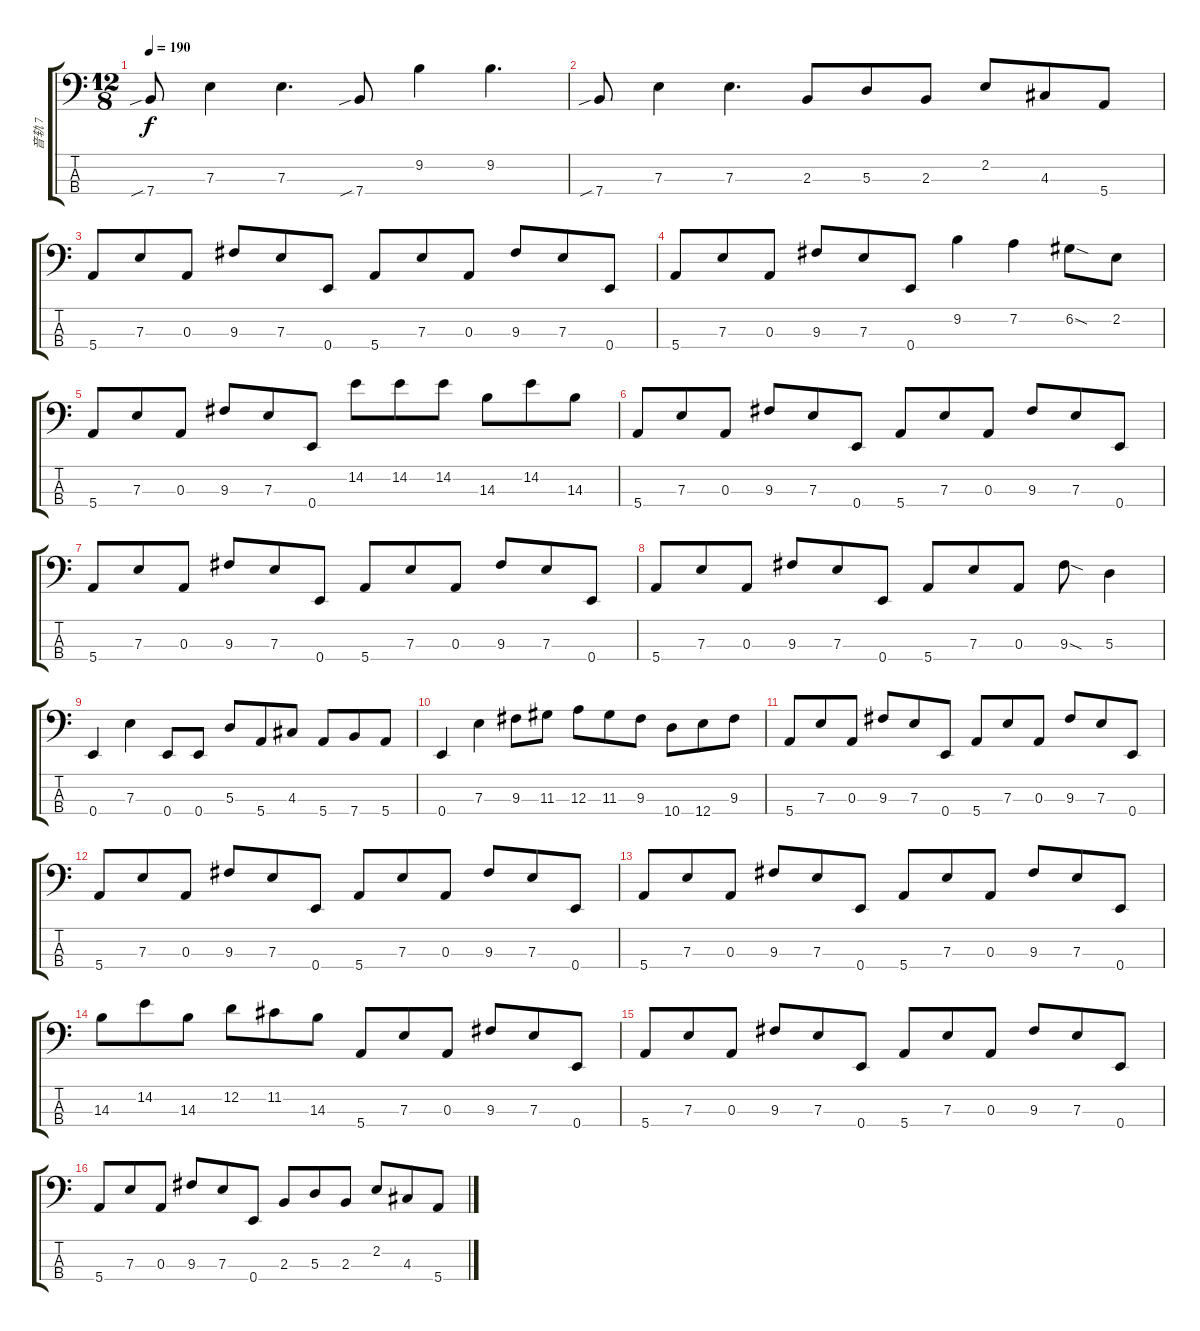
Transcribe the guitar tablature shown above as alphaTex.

\track ("音轨 7" "音轨 7") {instrument electricbassfinger}
\staff {score tabs}
\tuning (G2 D2 A1 E1) {hide}
\ts (12 8)
\tempo 190
\clef f4
\ks c
7.4{sib}.8{dy f} 7.3.4 7.3.4{d} 7.4{sib}.8 9.2.4 9.2.4{d} |
7.4{sib}.8 7.3.4 7.3.4{d} 2.3.8 5.3.8 2.3.8 2.2.8 4.3.8 5.4.8 |
5.4.8 7.3.8 0.3.8 9.3.8 7.3.8 0.4.8 5.4.8 7.3.8 0.3.8 9.3.8 7.3.8 0.4.8 |
5.4.8 7.3.8 0.3.8 9.3.8 7.3.8 0.4.8 9.2.4 7.2.4 6.2{sod}.8 2.2.8 |
5.4.8 7.3.8 0.3.8 9.3.8 7.3.8 0.4.8 14.2.8 14.2.8 14.2.8 14.3.8 14.2.8 14.3.8 |
5.4.8 7.3.8 0.3.8 9.3.8 7.3.8 0.4.8 5.4.8 7.3.8 0.3.8 9.3.8 7.3.8 0.4.8 |
5.4.8 7.3.8 0.3.8 9.3.8 7.3.8 0.4.8 5.4.8 7.3.8 0.3.8 9.3.8 7.3.8 0.4.8 |
5.4.8 7.3.8 0.3.8 9.3.8 7.3.8 0.4.8 5.4.8 7.3.8 0.3.8 9.3{sod}.8 5.3.4 |
0.4.4 7.3.4 0.4.8 0.4.8 5.3.8 5.4.8 4.3.8 5.4.8 7.4.8 5.4.8 |
0.4.4 7.3.4 9.3.8 11.3.8 12.3.8 11.3.8 9.3.8 10.4.8 12.4.8 9.3.8 |
5.4.8 7.3.8 0.3.8 9.3.8 7.3.8 0.4.8 5.4.8 7.3.8 0.3.8 9.3.8 7.3.8 0.4.8 |
5.4.8 7.3.8 0.3.8 9.3.8 7.3.8 0.4.8 5.4.8 7.3.8 0.3.8 9.3.8 7.3.8 0.4.8 |
5.4.8 7.3.8 0.3.8 9.3.8 7.3.8 0.4.8 5.4.8 7.3.8 0.3.8 9.3.8 7.3.8 0.4.8 |
14.3.8 14.2.8 14.3.8 12.2.8 11.2.8 14.3.8 5.4.8 7.3.8 0.3.8 9.3.8 7.3.8 0.4.8 |
5.4.8 7.3.8 0.3.8 9.3.8 7.3.8 0.4.8 5.4.8 7.3.8 0.3.8 9.3.8 7.3.8 0.4.8 |
5.4.8 7.3.8 0.3.8 9.3.8 7.3.8 0.4.8 2.3.8 5.3.8 2.3.8 2.2.8 4.3.8 5.4.8
